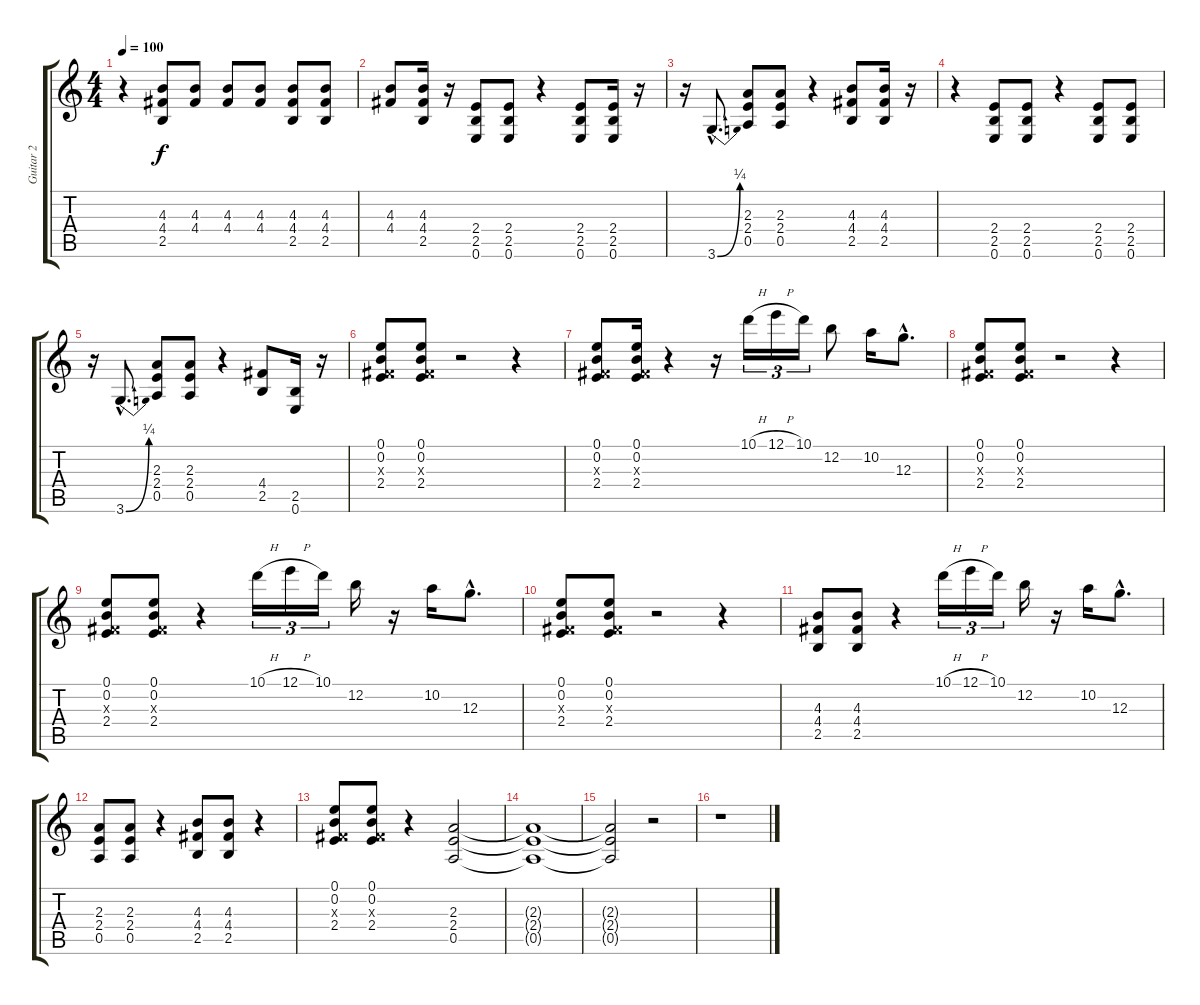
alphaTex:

\track ("Guitar 2" "Guitar 2") {instrument overdrivenguitar}
\staff {score tabs}
\tuning (E4 B3 G3 D3 A2 E2) {hide}
\ts (4 4)
\tempo 100
\clef g2
\ks c
r.4{dy f} (4.3 4.4 2.5).8 (4.3 4.4).8 (4.3 4.4).8 (4.3 4.4).8 (4.3 4.4 2.5).8 (4.3 4.4 2.5).8 |
(4.3 4.4).8 (4.3 4.4 2.5).16 r.16 (2.4 2.5 0.6).8 (2.4 2.5 0.6).8 r.4 (2.4 2.5 0.6).8 (2.4 2.5 0.6).16 r.16 |
r.16 3.6{be (bend 0 0 60 1) hac}.8{d} (2.3 2.4 0.5).8 (2.3 2.4 0.5).8 r.4 (4.3 4.4 2.5).8 (4.3 4.4 2.5).16 r.16 |
r.4 (2.4 2.5 0.6).8 (2.4 2.5 0.6).8 r.4 (2.4 2.5 0.6).8 (2.4 2.5 0.6).8 |
r.16 3.6{be (bend 0 0 60 1) hac}.8{d} (2.3 2.4 0.5).8 (2.3 2.4 0.5).8 r.4 (4.4 2.5).8 (2.5 0.6).16 r.16 |
(0.1 0.2 -1.3{x} 2.4).8 (0.1 0.2 -1.3{x} 2.4).8 r.2 r.4 |
(0.1 0.2 -1.3{x} 2.4).8 (0.1 0.2 -1.3{x} 2.4).16 r.4 r.16 10.1{h}.16{tu (3 2)} 12.1{h}.16{tu (3 2)} 10.1.16{tu (3 2)} 12.2.8 10.2.16 12.3{hac}.8{d} |
(0.1 0.2 -1.3{x} 2.4).8 (0.1 0.2 -1.3{x} 2.4).8 r.2 r.4 |
(0.1 0.2 -1.3{x} 2.4).8 (0.1 0.2 -1.3{x} 2.4).8 r.4 10.1{h}.16{tu (3 2)} 12.1{h}.16{tu (3 2)} 10.1.16{tu (3 2)} 12.2.16 r.16 10.2.16 12.3{hac}.8{d} |
(0.1 0.2 -1.3{x} 2.4).8 (0.1 0.2 -1.3{x} 2.4).8 r.2 r.4 |
(4.3 4.4 2.5).8 (4.3 4.4 2.5).8 r.4 10.1{h}.16{tu (3 2)} 12.1{h}.16{tu (3 2)} 10.1.16{tu (3 2)} 12.2.16 r.16 10.2.16 12.3{hac}.8{d} |
(2.3 2.4 0.5).8 (2.3 2.4 0.5).8 r.4 (4.3 4.4 2.5).8 (4.3 4.4 2.5).8 r.4 |
(0.1 0.2 -1.3{x} 2.4).8 (0.1 0.2 -1.3{x} 2.4).8 r.4 (2.3 2.4 0.5).2 |
(2.3{t} 2.4{t} 0.5{t}).1 |
(2.3{t} 2.4{t} 0.5{t}).2 r.2 |
r.1
